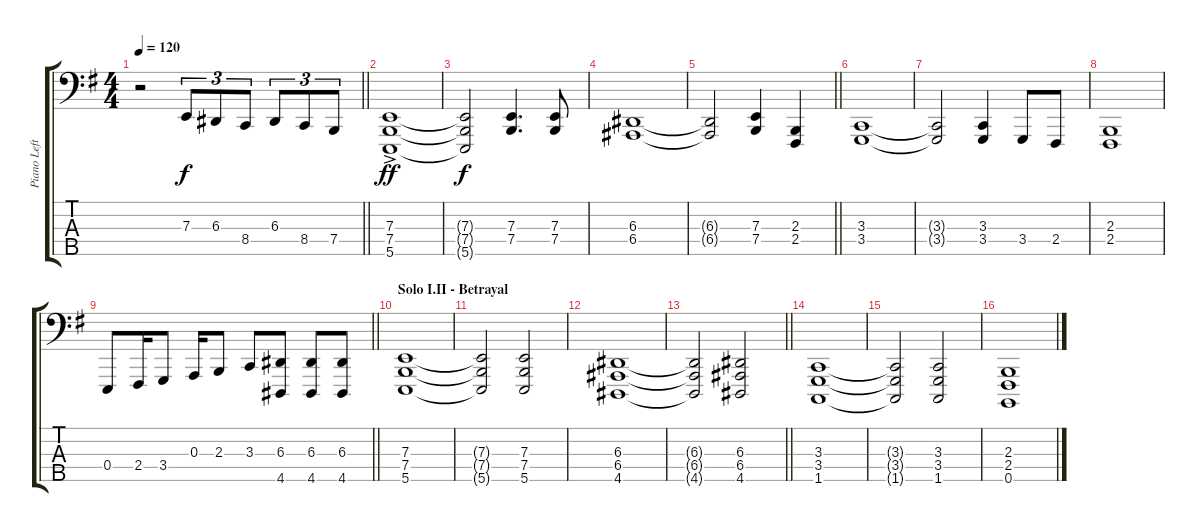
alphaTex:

\track ("Piano Left Standard" "Piano Left") {instrument acousticgrandpiano}
\staff {score tabs}
\tuning (G2 D2 A1 E1 B0) {hide}
\ts (4 4)
\tempo 120
\clef f4
\barLineRight lightlight
\ks eminor
r.2{dy f volume 4} 7.3.8{tu (3 2) volume 16} 6.3.8{tu (3 2)} 8.4.8{tu (3 2)} 6.3.8{tu (3 2)} 8.4.8{tu (3 2)} 7.4.8{tu (3 2)} |
\section ("" "")
(7.3{ac} 7.4 5.5).1{dy ff} |
(7.3{t} 7.4{t} 5.5{t}).2{dy f} (7.3 7.4).4{d} (7.3 7.4).8 |
(6.3 6.4).1 |
\barLineRight lightlight
(6.3{t} 6.4{t}).2 (7.3 7.4).4 (2.3 2.4).4 |
(3.3 3.4).1 |
(3.3{t} 3.4{t}).2 (3.3 3.4).4 3.4.8 2.4.8 |
(2.3 2.4).1 |
\barLineRight lightlight
0.4.8 2.4.16 3.4.8 0.3.16 2.3.8 3.3.8 (6.3 4.5).8 (6.3 4.5).8 (6.3 4.5).8 |
\section ("" "Solo I.II - Betrayal")
(7.3 7.4 5.5).1 |
(7.3{t} 7.4{t} 5.5{t}).2 (7.3 7.4 5.5).2 |
(6.3 6.4 4.5).1 |
\barLineRight lightlight
(6.3{t} 6.4{t} 4.5{t}).2 (6.3 6.4 4.5).2 |
(3.3 3.4 1.5).1 |
(3.3{t} 3.4{t} 1.5{t}).2 (3.3 3.4 1.5).2 |
(2.3 2.4 0.5).1
